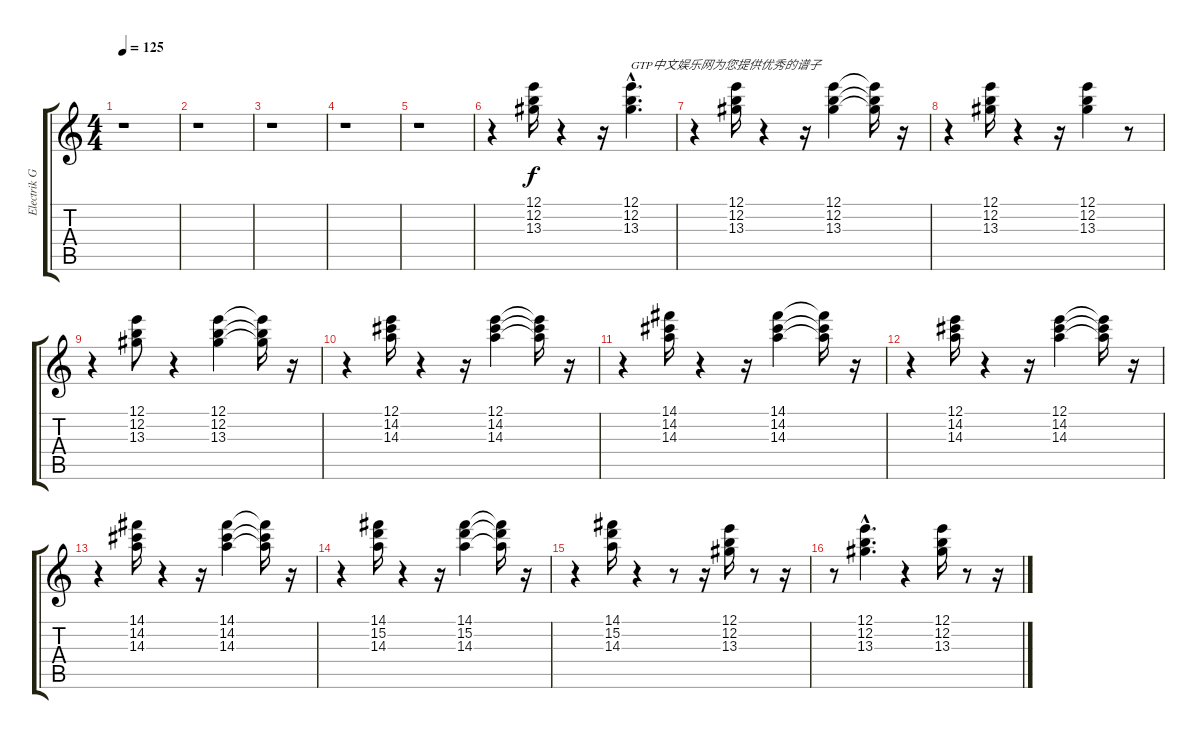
\track ("Electrik Guitar (Muted)" "Electrik G") {instrument electricguitarmuted}
\staff {score tabs}
\tuning (E4 B3 G3 D3 A2 E2) {hide}
\ts (4 4)
\tempo 125
\clef g2
\ks c
r.1{dy f instrument electricguitarmuted} |
r.1 |
r.1 |
r.1 |
r.1 |
r.4 (12.1 12.2 13.3).16 r.4 r.16 (12.1{hac} 12.2{hac} 13.3{hac}).4{d txt "GTP中文娱乐网为您提供优秀的谱子"} |
r.4 (12.1 12.2 13.3).16 r.4 r.16 (12.1 12.2 13.3).4 (12.1{t} 12.2{t} 13.3{t}).16 r.16 |
r.4 (12.1 12.2 13.3).16 r.4 r.16 (12.1 12.2 13.3).4 r.8 |
r.4 (12.1 12.2 13.3).8 r.4 (12.1 12.2 13.3).4 (12.1{t} 12.2{t} 13.3{t}).16 r.16 |
r.4 (12.1 14.2 14.3).16 r.4 r.16 (12.1 14.2 14.3).4 (12.1{t} 14.2{t} 14.3{t}).16 r.16 |
r.4 (14.1 14.2 14.3).16 r.4 r.16 (14.1 14.2 14.3).4 (14.1{t} 14.2{t} 14.3{t}).16 r.16 |
r.4 (12.1 14.2 14.3).16 r.4 r.16 (12.1 14.2 14.3).4 (12.1{t} 14.2{t} 14.3{t}).16 r.16 |
r.4 (14.1 14.2 14.3).16 r.4 r.16 (14.1 14.2 14.3).4 (14.1{t} 14.2{t} 14.3{t}).16 r.16 |
r.4 (14.1 15.2 14.3).16 r.4 r.16 (14.1 15.2 14.3).4 (14.1{t} 15.2{t} 14.3{t}).16 r.16 |
r.4 (14.1 15.2 14.3).16 r.4 r.8 r.16 (12.1 12.2 13.3).16 r.8 r.16 |
r.8 (12.1{hac} 12.2{hac} 13.3{hac}).4{d} r.4 (12.1 12.2 13.3).16 r.8 r.16
